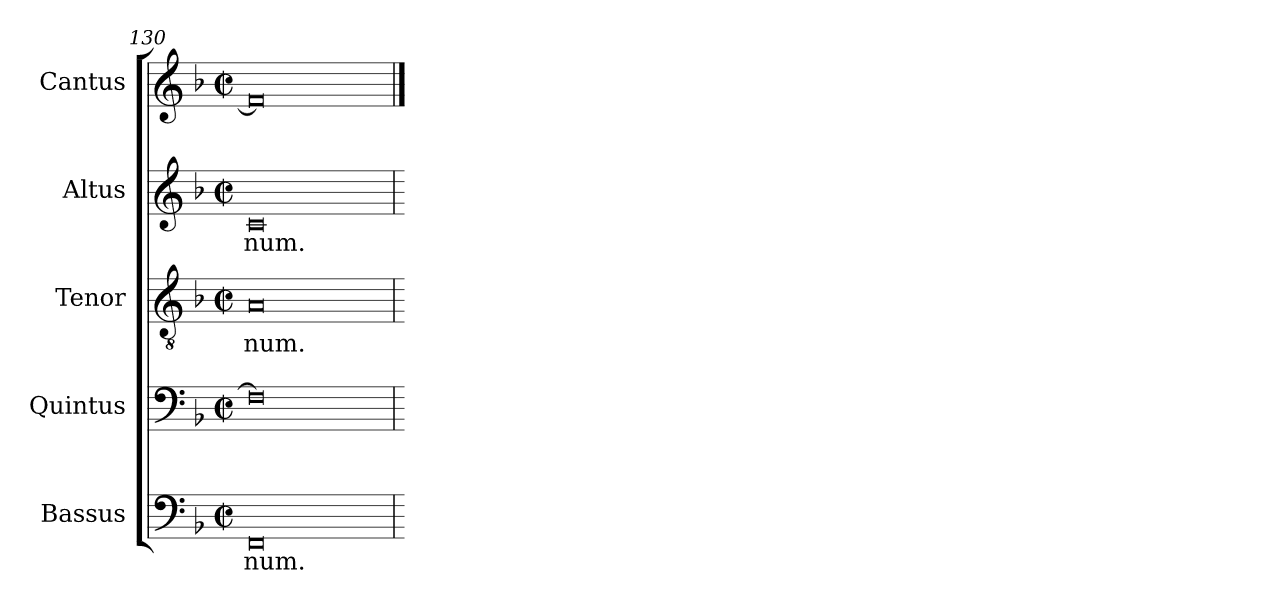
**kern	**text	**kern	**kern	**text	**kern	**text	**kern
*part5	*part5	*part4	*part3	*part3	*part2	*part2	*part1
*staff5	*staff5	*staff4	*staff3	*staff3	*staff2	*staff2	*staff1
*I"Bassus	*	*I"Quintus	*I"Tenor	*	*I"Altus	*	*I"Cantus
*clefF4	*	*clefF4	*clefGv2	*	*clefG2	*	*clefG2
*k[b-]	*	*k[b-]	*k[b-]	*	*k[b-]	*	*k[b-]
*F:	*	*F:	*F:	*	*F:	*	*F:
*M2/2	*	*M2/2	*M2/2	*	*M2/2	*	*M2/2
*met(c|)	*	*met(c|)	*met(c|)	*	*met(c|)	*	*met(c|)
=130	=130	=130	=130	=130	=130	=130	=130
!	!LO:LY:b:cj	!	!	!LO:LY:b:cj	!	!LO:LY:b:cj	!
0FF	num.	0F]	0A	-num.	0c	num.	0f]
=	==	=	=	==	=	==	==
*-	*-	*-	*-	*-	*-	*-	*-
